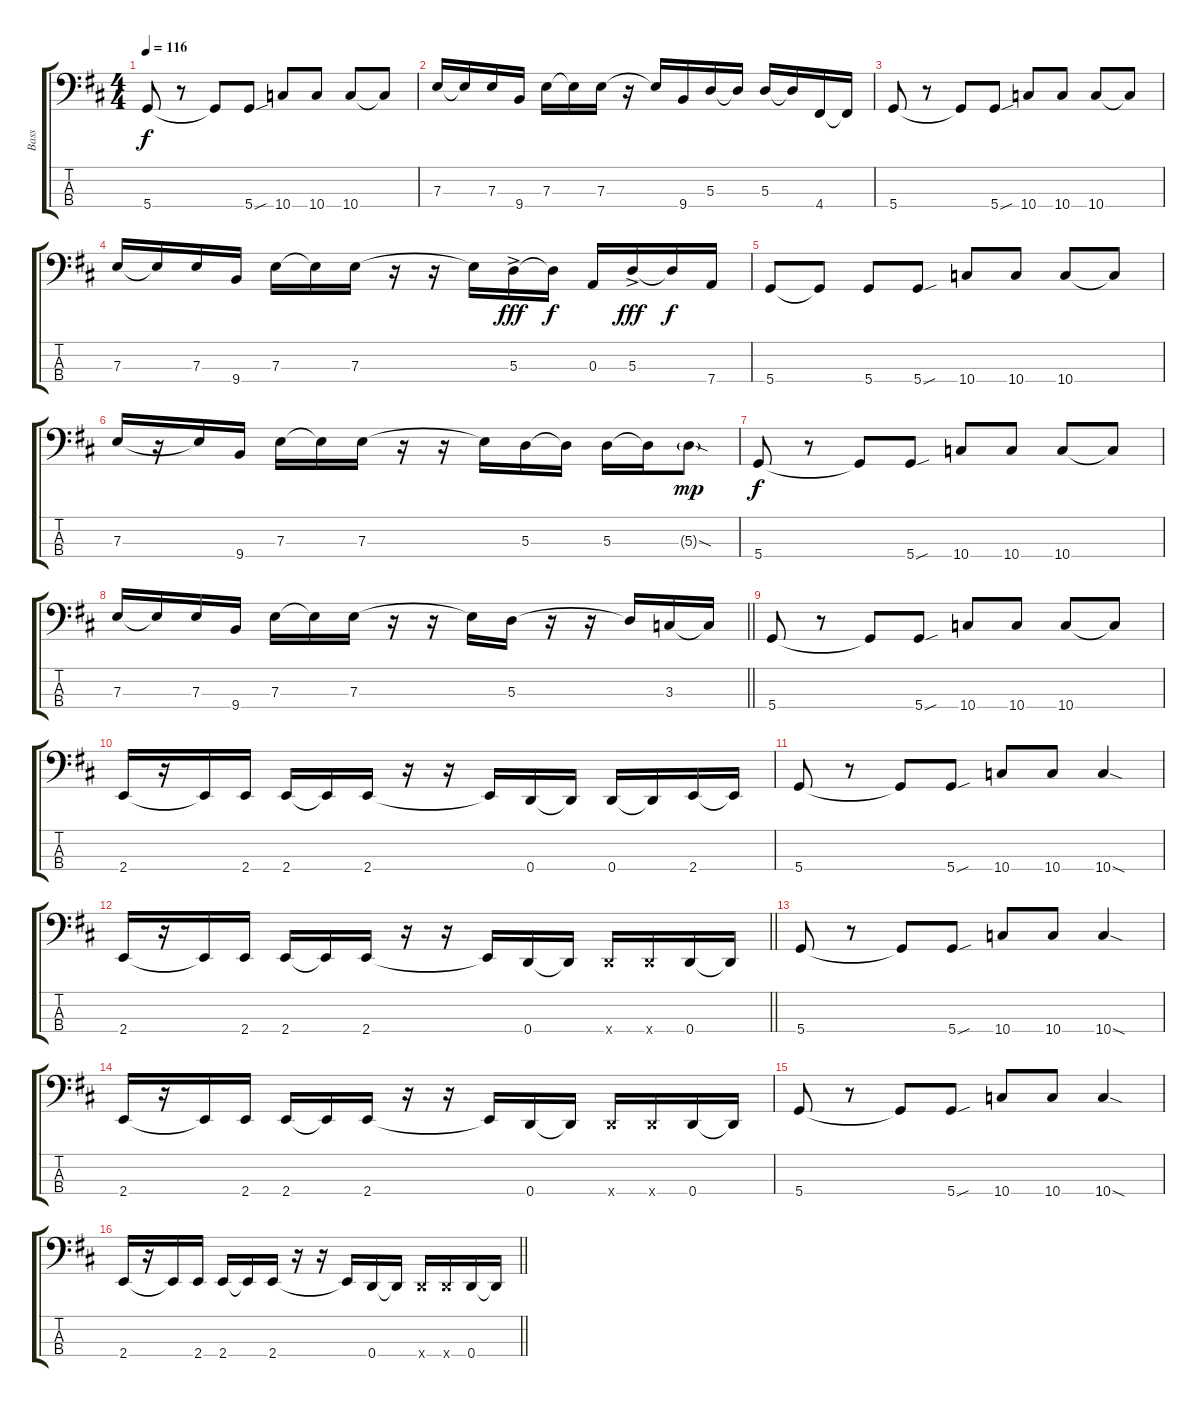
\track ("Bass" "Bass") {instrument electricbassfinger}
\staff {score tabs}
\tuning (G2 D2 A1 D1) {hide}
\ts (4 4)
\tempo 116
\clef f4
\ks d
5.4.8{dy f} r.8 5.4{t}.8 5.4{sou}.8 10.4.8 10.4.8 10.4.8 10.4{t}.8 |
7.3.16 7.3{t}.16 7.3.16 9.4.16 7.3.16 7.3{t}.16 7.3.16 r.16 7.3{t}.16 9.4.16 5.3.16 5.3{t}.16 5.3.16 5.3{t}.16 4.4.16 4.4{t}.16 |
5.4.8 r.8 5.4{t}.8 5.4{sou}.8 10.4.8 10.4.8 10.4.8 10.4{t}.8 |
7.3.16 7.3{t}.16 7.3.16 9.4.16 7.3.16 7.3{t}.16 7.3.16 r.16 r.16 7.3{t}.16 5.3{ac}.16{dy fff} 5.3{t}.16{dy f} 0.3.16 5.3{ac}.16{dy fff} 5.3{t}.16{dy f} 7.4.16 |
5.4.8 5.4{t}.8 5.4.8 5.4{sou}.8 10.4.8 10.4.8 10.4.8 10.4{t}.8 |
7.3.16 r.16 7.3{t}.16 9.4.16 7.3.16 7.3{t}.16 7.3.16 r.16 r.16 7.3{t}.16 5.3.16 5.3{t}.16 5.3.16 5.3{t}.16 5.3{sod g}.8{dy mp} |
5.4.8{dy f} r.8 5.4{t}.8 5.4{sou}.8 10.4.8 10.4.8 10.4.8 10.4{t}.8 |
\barLineRight lightlight
7.3.16 7.3{t}.16 7.3.16 9.4.16 7.3.16 7.3{t}.16 7.3.16 r.16 r.16 7.3{t}.16 5.3.16 r.16 r.16 5.3{t}.16 3.3.16 3.3{t}.16 |
5.4.8 r.8 5.4{t}.8 5.4{sou}.8 10.4.8 10.4.8 10.4.8 10.4{t}.8 |
2.4.16 r.16 2.4{t}.16 2.4.16 2.4.16 2.4{t}.16 2.4.16 r.16 r.16 2.4{t}.16 0.4.16 0.4{t}.16 0.4.16 0.4{t}.16 2.4.16 2.4{t}.16 |
5.4.8 r.8 5.4{t}.8 5.4{sou}.8 10.4.8 10.4.8 10.4{sod}.4 |
\barLineRight lightlight
2.4.16 r.16 2.4{t}.16 2.4.16 2.4.16 2.4{t}.16 2.4.16 r.16 r.16 2.4{t}.16 0.4.16 0.4{t}.16 0.4{x}.16 0.4{x}.16 0.4.16 0.4{t}.16 |
5.4.8 r.8 5.4{t}.8 5.4{sou}.8 10.4.8 10.4.8 10.4{sod}.4 |
2.4.16 r.16 2.4{t}.16 2.4.16 2.4.16 2.4{t}.16 2.4.16 r.16 r.16 2.4{t}.16 0.4.16 0.4{t}.16 0.4{x}.16 0.4{x}.16 0.4.16 0.4{t}.16 |
5.4.8 r.8 5.4{t}.8 5.4{sou}.8 10.4.8 10.4.8 10.4{sod}.4 |
\barLineRight lightlight
2.4.16 r.16 2.4{t}.16 2.4.16 2.4.16 2.4{t}.16 2.4.16 r.16 r.16 2.4{t}.16 0.4.16 0.4{t}.16 0.4{x}.16 0.4{x}.16 0.4.16 0.4{t}.16
